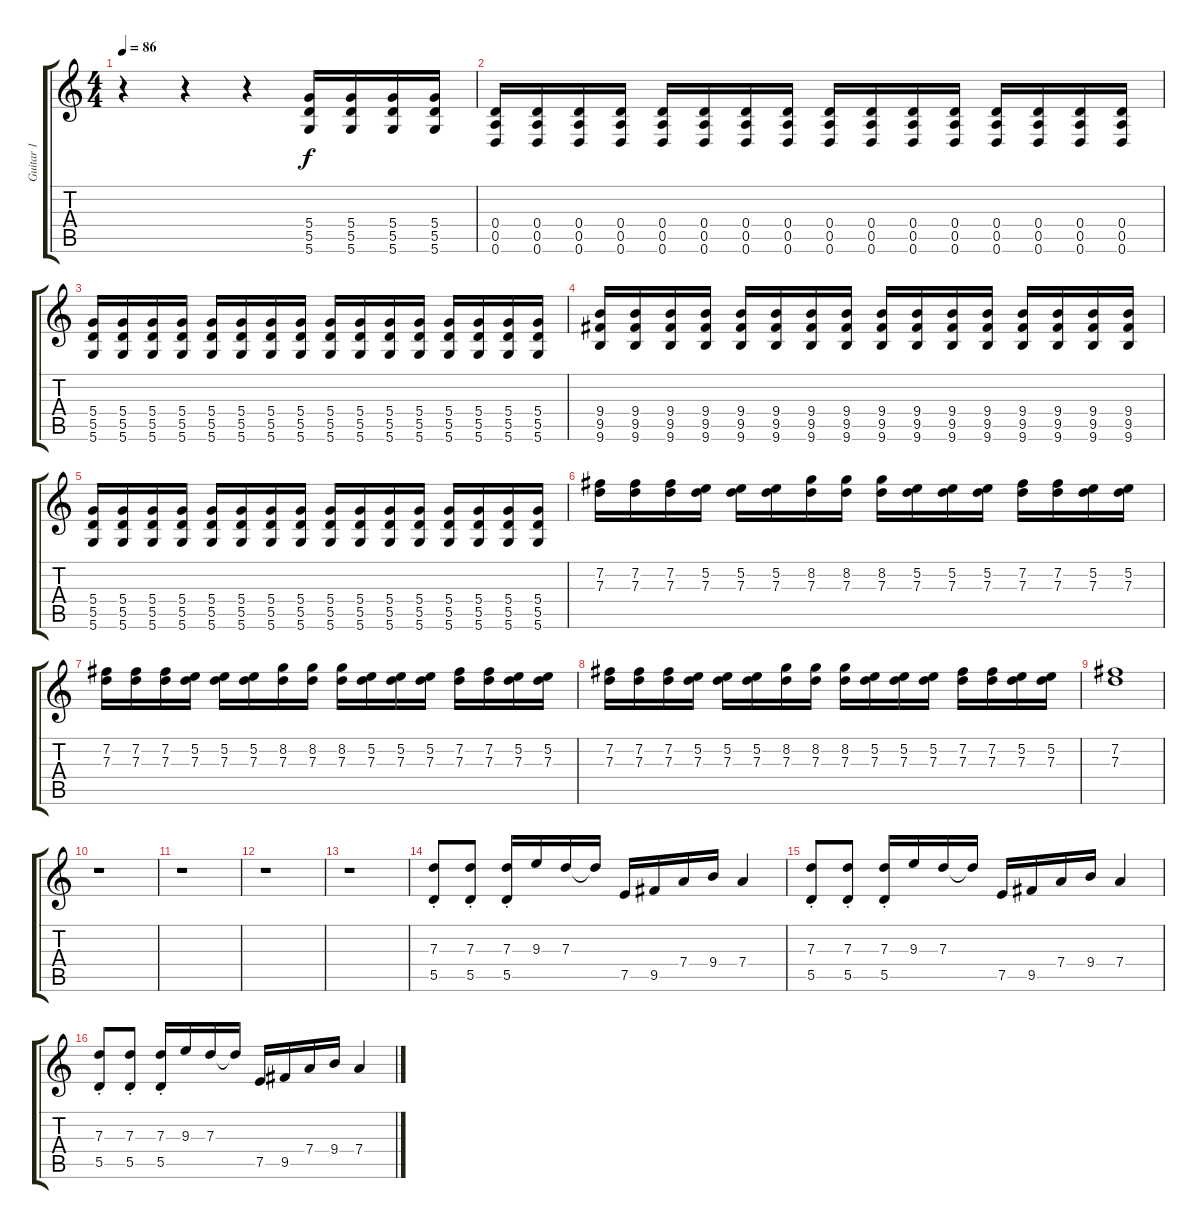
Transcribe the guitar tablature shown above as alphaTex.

\track ("Guitar 1" "Guitar 1") {instrument distortionguitar}
\staff {score tabs}
\tuning (E4 B3 G3 D3 A2 D2) {hide}
\ts (4 4)
\tempo 86
\clef g2
\ks c
r.4{dy f instrument distortionguitar} r.4 r.4 (5.4 5.5 5.6).16{instrument guitarharmonics} (5.4 5.5 5.6).16 (5.4 5.5 5.6).16 (5.4 5.5 5.6).16 |
(0.4 0.5 0.6).16{instrument distortionguitar} (0.4 0.5 0.6).16 (0.4 0.5 0.6).16 (0.4 0.5 0.6).16 (0.4 0.5 0.6).16 (0.4 0.5 0.6).16 (0.4 0.5 0.6).16 (0.4 0.5 0.6).16 (0.4 0.5 0.6).16 (0.4 0.5 0.6).16 (0.4 0.5 0.6).16 (0.4 0.5 0.6).16 (0.4 0.5 0.6).16 (0.4 0.5 0.6).16 (0.4 0.5 0.6).16 (0.4 0.5 0.6).16 |
(5.4 5.5 5.6).16 (5.4 5.5 5.6).16 (5.4 5.5 5.6).16 (5.4 5.5 5.6).16 (5.4 5.5 5.6).16 (5.4 5.5 5.6).16 (5.4 5.5 5.6).16 (5.4 5.5 5.6).16 (5.4 5.5 5.6).16 (5.4 5.5 5.6).16 (5.4 5.5 5.6).16 (5.4 5.5 5.6).16 (5.4 5.5 5.6).16 (5.4 5.5 5.6).16 (5.4 5.5 5.6).16 (5.4 5.5 5.6).16 |
(9.4 9.5 9.6).16 (9.4 9.5 9.6).16 (9.4 9.5 9.6).16 (9.4 9.5 9.6).16 (9.4 9.5 9.6).16 (9.4 9.5 9.6).16 (9.4 9.5 9.6).16 (9.4 9.5 9.6).16 (9.4 9.5 9.6).16 (9.4 9.5 9.6).16 (9.4 9.5 9.6).16 (9.4 9.5 9.6).16 (9.4 9.5 9.6).16 (9.4 9.5 9.6).16 (9.4 9.5 9.6).16 (9.4 9.5 9.6).16 |
(5.4 5.5 5.6).16 (5.4 5.5 5.6).16 (5.4 5.5 5.6).16 (5.4 5.5 5.6).16 (5.4 5.5 5.6).16 (5.4 5.5 5.6).16 (5.4 5.5 5.6).16 (5.4 5.5 5.6).16 (5.4 5.5 5.6).16 (5.4 5.5 5.6).16 (5.4 5.5 5.6).16 (5.4 5.5 5.6).16 (5.4 5.5 5.6).16 (5.4 5.5 5.6).16 (5.4 5.5 5.6).16 (5.4 5.5 5.6).16 |
(7.2 7.3).16 (7.2 7.3).16 (7.2 7.3).16 (5.2 7.3).16 (5.2 7.3).16 (5.2 7.3).16 (8.2 7.3).16 (8.2 7.3).16 (8.2 7.3).16 (5.2 7.3).16 (5.2 7.3).16 (5.2 7.3).16 (7.2 7.3).16 (7.2 7.3).16 (5.2 7.3).16 (5.2 7.3).16 |
(7.2 7.3).16 (7.2 7.3).16 (7.2 7.3).16 (5.2 7.3).16 (5.2 7.3).16 (5.2 7.3).16 (8.2 7.3).16 (8.2 7.3).16 (8.2 7.3).16 (5.2 7.3).16 (5.2 7.3).16 (5.2 7.3).16 (7.2 7.3).16 (7.2 7.3).16 (5.2 7.3).16 (5.2 7.3).16 |
(7.2 7.3).16 (7.2 7.3).16 (7.2 7.3).16 (5.2 7.3).16 (5.2 7.3).16 (5.2 7.3).16 (8.2 7.3).16 (8.2 7.3).16 (8.2 7.3).16 (5.2 7.3).16 (5.2 7.3).16 (5.2 7.3).16 (7.2 7.3).16 (7.2 7.3).16 (5.2 7.3).16 (5.2 7.3).16 |
(7.2 7.3).1 |
r.1 |
r.1 |
r.1 |
r.1 |
(7.3{st} 5.5{st}).8 (7.3{st} 5.5{st}).8 (7.3{st} 5.5{st}).16 9.3.16 7.3.16 7.3{t}.16 7.5.16 9.5.16 7.4.16 9.4.16 7.4.4 |
(7.3{st} 5.5{st}).8 (7.3{st} 5.5{st}).8 (7.3{st} 5.5{st}).16 9.3.16 7.3.16 7.3{t}.16 7.5.16 9.5.16 7.4.16 9.4.16 7.4.4 |
(7.3{st} 5.5{st}).8 (7.3{st} 5.5{st}).8 (7.3{st} 5.5{st}).16 9.3.16 7.3.16 7.3{t}.16 7.5.16 9.5.16 7.4.16 9.4.16 7.4.4
